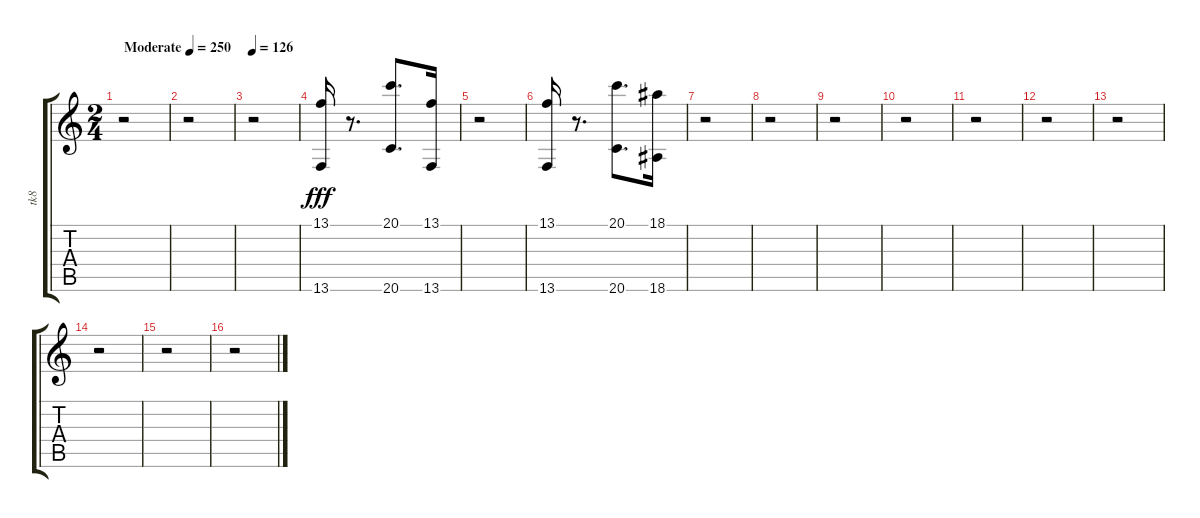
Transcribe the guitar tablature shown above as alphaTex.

\track ("tk8" "tk8") {instrument trumpet}
\staff {score tabs}
\tuning (E4 B3 G3 D3 A2 E2) {hide}
\ts (2 4)
\tempo (250 "Moderate")
\clef g2
\ks c
r.2{dy fff instrument trumpet} |
r.2 |
\tempo 126
r.2 |
(13.1 13.6).16{balance 8} r.8{d} (20.1 20.6).8{d} (13.1 13.6).16 |
r.2 |
(13.1 13.6).16 r.8{d} (20.1 20.6).8{d} (18.1 18.6).16 |
r.2 |
r.2 |
r.2 |
r.2 |
r.2 |
r.2 |
r.2 |
r.2 |
r.2 |
r.2
